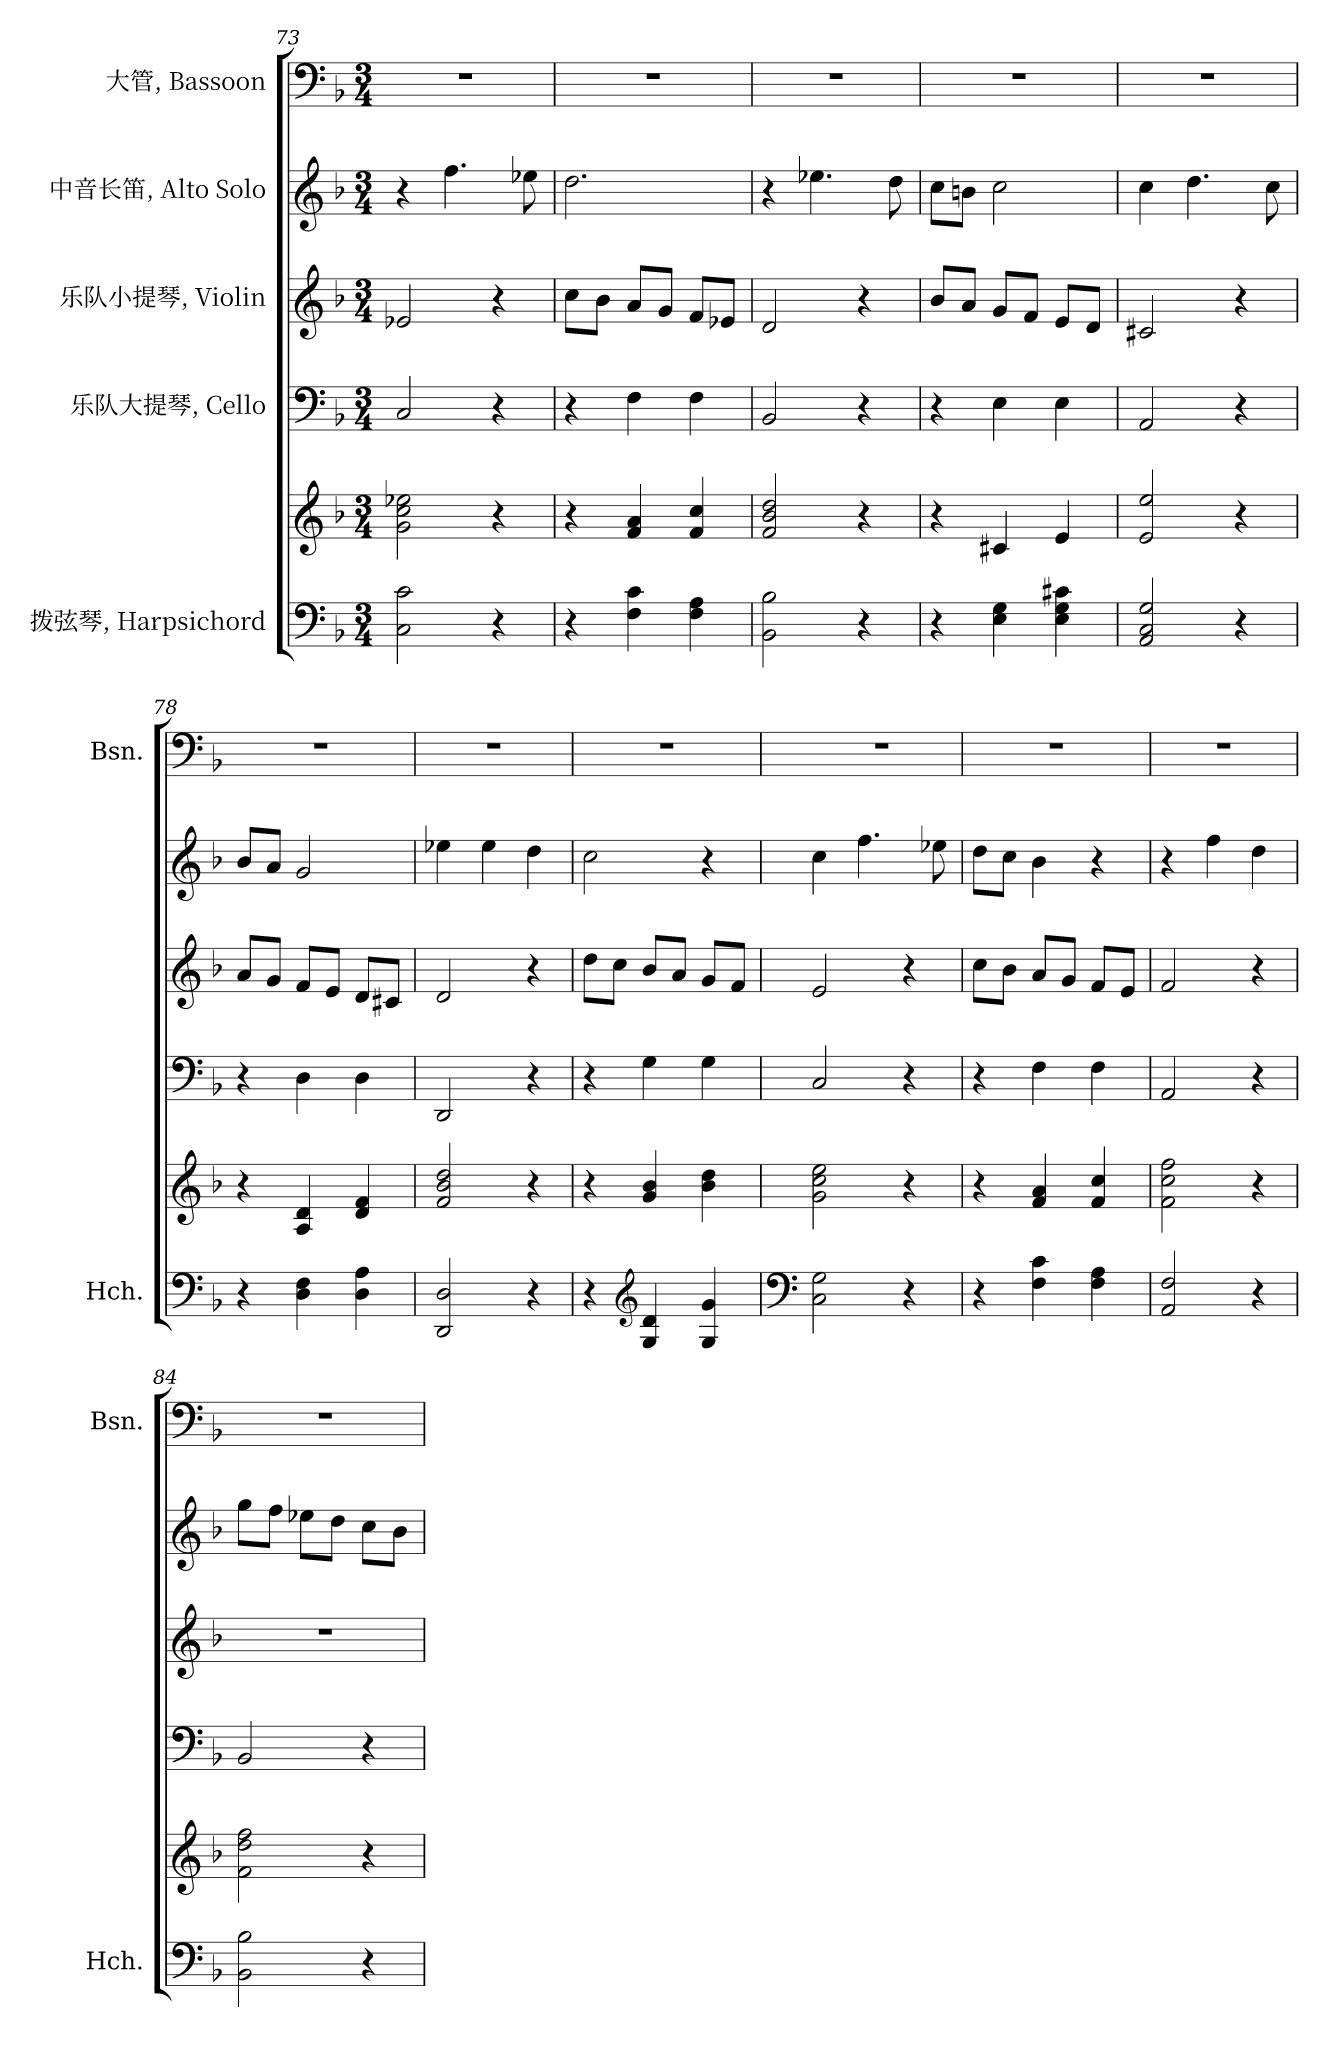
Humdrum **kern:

**kern	**kern	**kern	**kern	**kern	**kern
*part5	*part5	*part4	*part3	*part2	*part1
*staff6	*staff5	*staff4	*staff3	*staff2	*staff1
*I"拨弦琴, Harpsichord	*	*I"乐队大提琴, Cello	*I"乐队小提琴, Violin	*I"中音长笛, Alto Solo	*I"大管, Bassoon
*I'Hch.	*	*	*	*	*I'Bsn.
*clefF4	*clefG2	*clefF4	*clefG2	*clefG2	*clefF4
*	*	*	*	*ITrd3c5	*
*k[b-]	*k[b-]	*k[b-]	*k[b-]	*k[]	*k[b-]
*M3/4	*M3/4	*M3/4	*M3/4	*M3/4	*M3/4
=73	=73	=73	=73	=73	=73
2C\ 2c\	2g\ 2cc\ 2ee-X\	2C/	2e-X/	4r	2.r
.	.	.	.	4.cc\	.
4r	4r	4r	4r	.	.
.	.	.	.	8b-X\	.
!!LO:LB:g=z
=74	=74	=74	=74	=74	=74
4r	4r	4r	8cc\L	2.a\	2.r
.	.	.	8b-\J	.	.
4F\ 4c\	4f/ 4a/	4F\	8a/L	.	.
.	.	.	8g/J	.	.
4F\ 4A\	4f/ 4cc/	4F\	8f/L	.	.
.	.	.	8e-X/J	.	.
=75	=75	=75	=75	=75	=75
2BB-\ 2B-\	2f/ 2b-/ 2dd/	2BB-/	2d/	4r	2.r
.	.	.	.	4.b-X\	.
4r	4r	4r	4r	.	.
.	.	.	.	8a\	.
=76	=76	=76	=76	=76	=76
4r	4r	4r	8b-/L	8g\L	2.r
.	.	.	8a/J	8f#X\J	.
4E\ 4G\	4c#X/	4E\	8g/L	2g\	.
.	.	.	8f/J	.	.
4E\ 4G\ 4c#X\	4e/	4E\	8e/L	.	.
.	.	.	8d/J	.	.
=77	=77	=77	=77	=77	=77
2AA/ 2C/ 2G/	2e/ 2ee/	2AA/	2c#X/	4g\	2.r
.	.	.	.	4.a\	.
4r	4r	4r	4r	.	.
.	.	.	.	8g\	.
=78	=78	=78	=78	=78	=78
4r	4r	4r	8a/L	8f/L	2.r
.	.	.	8g/J	8e/J	.
4D\ 4F\	4A/ 4d/	4D\	8f/L	2d/	.
.	.	.	8e/J	.	.
4D\ 4A\	4d/ 4f/	4D\	8d/L	.	.
.	.	.	8c#X/J	.	.
=79	=79	=79	=79	=79	=79
2DD/ 2D/	2f/ 2b-/ 2dd/	2DD/	2d/	4b-X\	2.r
.	.	.	.	4b-\	.
4r	4r	4r	4r	4a\	.
!!LO:PB:g=z
=80	=80	=80	=80	=80	=80
4r	4r	4r	8dd\L	2g\	2.r
.	.	.	8cc\J	.	.
*clefG2	*	*	*	*	*
4G/ 4d/	4g/ 4b-/	4G\	8b-/L	.	.
.	.	.	8a/J	.	.
4G/ 4g/	4b-\ 4dd\	4G\	8g/L	4r	.
.	.	.	8f/J	.	.
=81	=81	=81	=81	=81	=81
*clefF4	*	*	*	*	*
2C\ 2G\	2g\ 2cc\ 2ee\	2C/	2e/	4g\	2.r
.	.	.	.	4.cc\	.
4r	4r	4r	4r	.	.
.	.	.	.	8b-X\	.
=82	=82	=82	=82	=82	=82
4r	4r	4r	8cc\L	8a\L	2.r
.	.	.	8b-\J	8g\J	.
4F\ 4c\	4f/ 4a/	4F\	8a/L	4f\	.
.	.	.	8g/J	.	.
4F\ 4A\	4f/ 4cc/	4F\	8f/L	4r	.
.	.	.	8e/J	.	.
=83	=83	=83	=83	=83	=83
2AA/ 2F/	2f\ 2cc\ 2ff\	2AA/	2f/	4r	2.r
.	.	.	.	4cc\	.
4r	4r	4r	4r	4a\	.
=84	=84	=84	=84	=84	=84
2BB-\ 2B-\	2f\ 2dd\ 2ff\	2BB-/	2.r	8dd\L	2.r
.	.	.	.	8cc\J	.
.	.	.	.	8b-X\L	.
.	.	.	.	8a\J	.
4r	4r	4r	.	8g\L	.
.	.	.	.	8f\J	.
=	=	=	=	=	=
*-	*-	*-	*-	*-	*-
